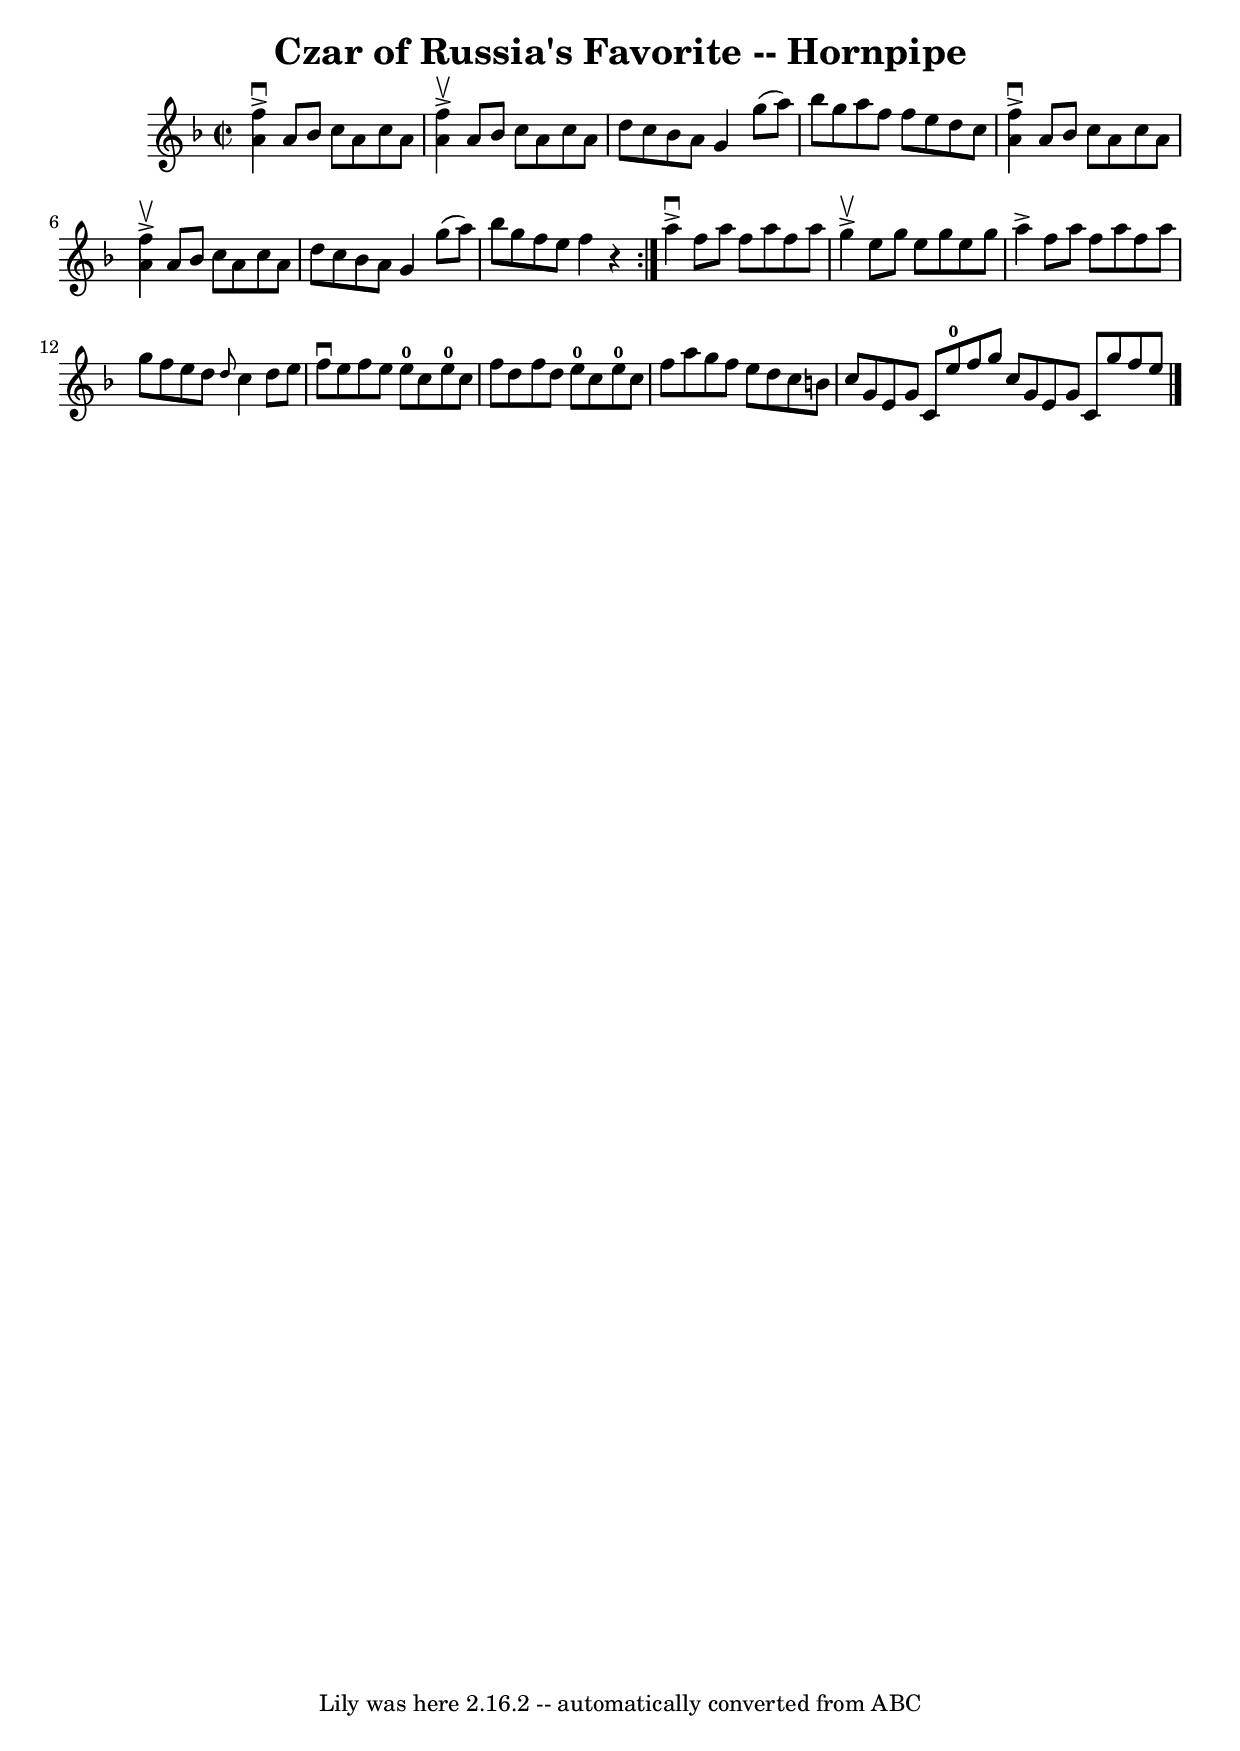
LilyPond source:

\version "2.16.2"
\include "Mammoth.ily"
\header {
  %% book = "Cole's 1000 Fiddle Tunes"
  crossRefNumber = "1"
  footnotes = ""
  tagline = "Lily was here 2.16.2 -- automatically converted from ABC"
  title = "Czar of Russia's Favorite -- Hornpipe"

}
voicedefault =  {



  \repeat volta 2 {

    \override Staff.TimeSignature #'style = #'C
    \time 2/2 
    \key f \major
    << f''4^\downbow^\accent a'4   >> a'8 bes'8  
    c''8 a'8 c''8 a'8  |
    << f''4^\upbow^\accent a'4   >> 
    a'8 bes'8 c''8 a'8 c''8 a'8  |
    d''8 c''8 bes'8    
    a'8 g'4 g''8 (a''8) |
    bes''8 g''8 a''8 f''8    
    f''8 e''8 d''8 c''8  |
    << f''4^\downbow^\accent a'4   
     >> a'8 bes'8 c''8 a'8 c''8 a'8  |
    << f''4 
       ^\upbow^\accent a'4   >> a'8 bes'8 c''8 a'8 c''8 a'8  |
    
    d''8 c''8 bes'8 a'8 g'4 g''8 (a''8) |
    bes''8    
    g''8 f''8 e''8 f''4    r4 
  } a''4^\downbow^\accent f''8 a''8  
  f''8 a''8 f''8 a''8  |
  g''4^\upbow^\accent e''8 g''8  
  e''8 g''8 e''8 g''8  |
  a''4^\accent f''8 a''8 f''8 
  a''8 f''8 a''8  |
  g''8 f''8 e''8 d''8  \grace {    
    d''8  
  } c''4 d''8 e''8  |
  f''8^\downbow e''8 f''8    
  e''8 e''8-0 c''8 e''8-0 c''8  |
  f''8 d''8 f''8 
  d''8 e''8-0 c''8 e''8-0 c''8  |
  f''8 a''8    
  g''8 f''8 e''8 d''8 c''8 b'8      |
  c''8 g'8 e'8  
  g'8 c'8 e''8-0 f''8 g''8  \bar ":|" c''8 g'8 e'8 g'8 
  c'8 g''8 f''8 e''8  \bar "|."   

}

\score{
  <<

    \context Staff="default"
    {
      \voicedefault 
      
    }

  >>
  \layout {
    
  }
  \midi {
  }

}
